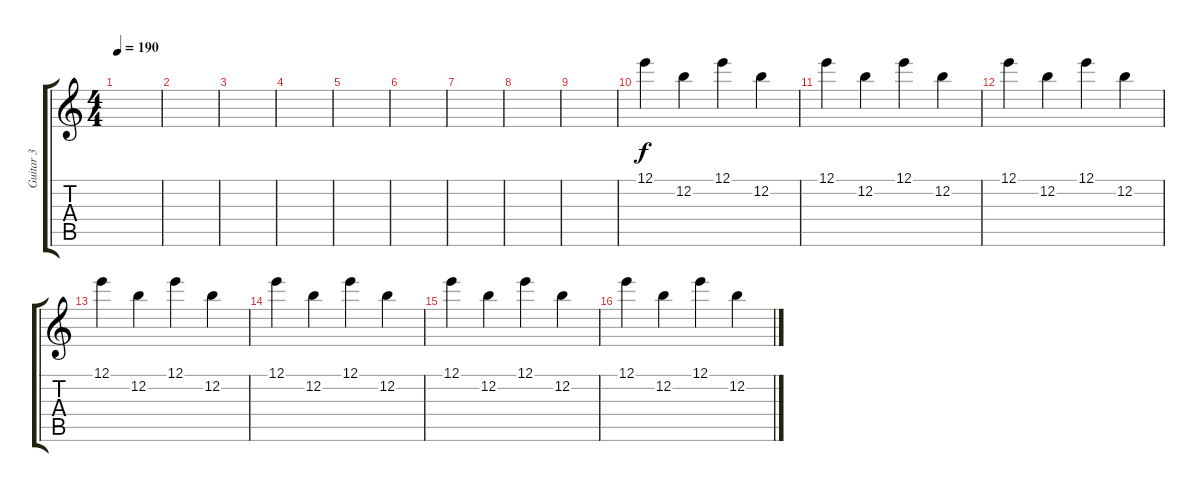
\track ("Guitar 3" "Guitar 3") {instrument overdrivenguitar}
\staff {score tabs}
\tuning (E4 B3 G3 D3 A2 E2) {hide}
\ts (4 4)
\tempo 190
\clef g2
\ks c
|
|
|
|
|
|
|
|
|
12.1.4 12.2.4 12.1.4 12.2.4 |
12.1.4 12.2.4 12.1.4 12.2.4 |
12.1.4 12.2.4 12.1.4 12.2.4 |
12.1.4 12.2.4 12.1.4 12.2.4 |
12.1.4 12.2.4 12.1.4 12.2.4 |
12.1.4 12.2.4 12.1.4 12.2.4 |
12.1.4 12.2.4 12.1.4 12.2.4
